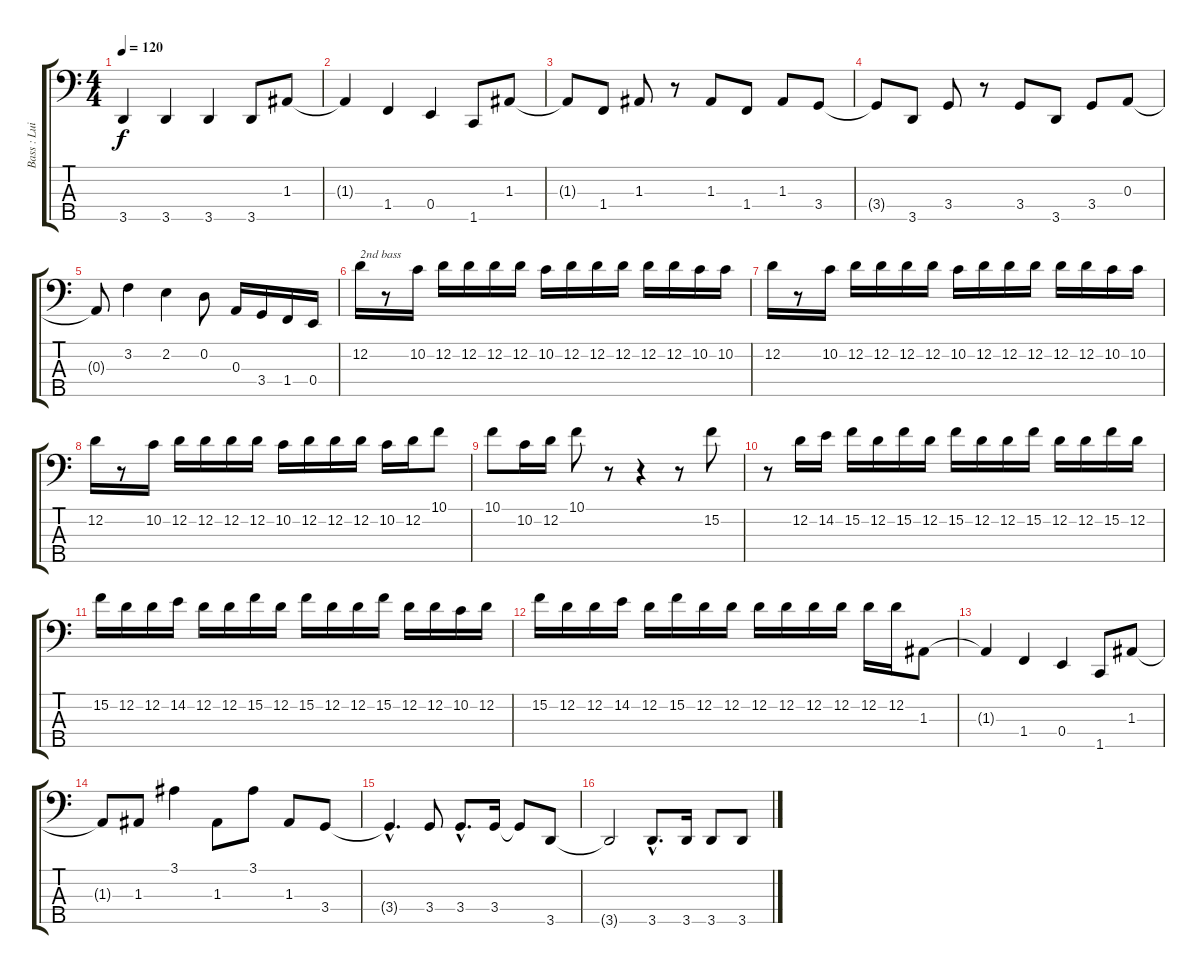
\track ("Bass : Luis Mariutti" "Bass : Lui") {instrument slapbass1}
\staff {score tabs}
\tuning (G2 D2 A1 E1 B0) {hide}
\ts (4 4)
\tempo 120
\clef f4
\ks c
3.5.4{dy f} 3.5.4 3.5.4 3.5.8 1.3.8 |
1.3{t}.4 1.4.4 0.4.4 1.5.8 1.3.8 |
1.3{t}.8 1.4.8 1.3.8 r.8 1.3.8 1.4.8 1.3.8 3.4.8 |
3.4{t}.8 3.5.8 3.4.8 r.8 3.4.8 3.5.8 3.4.8 0.3.8 |
0.3{t}.8 3.2.4 2.2.4 0.2.8 0.3.16 3.4.16 1.4.16 0.4.16 |
12.2.16{txt "2nd bass"} r.8 10.2.16 12.2.16 12.2.16 12.2.16 12.2.16 10.2.16 12.2.16 12.2.16 12.2.16 12.2.16 12.2.16 10.2.16 10.2.16 |
12.2.16 r.8 10.2.16 12.2.16 12.2.16 12.2.16 12.2.16 10.2.16 12.2.16 12.2.16 12.2.16 12.2.16 12.2.16 10.2.16 10.2.16 |
12.2.16 r.8 10.2.16 12.2.16 12.2.16 12.2.16 12.2.16 10.2.16 12.2.16 12.2.16 12.2.16 10.2.16 12.2.16 10.1.8 |
10.1.8 10.2.16 12.2.16 10.1.8 r.8 r.4 r.8 15.2.8 |
r.8 12.2.16 14.2.16 15.2.16 12.2.16 15.2.16 12.2.16 15.2.16 12.2.16 12.2.16 15.2.16 12.2.16 12.2.16 15.2.16 12.2.16 |
15.2.16 12.2.16 12.2.16 14.2.16 12.2.16 12.2.16 15.2.16 12.2.16 15.2.16 12.2.16 12.2.16 15.2.16 12.2.16 12.2.16 10.2.16 12.2.16 |
15.2.16 12.2.16 12.2.16 14.2.16 12.2.16 15.2.16 12.2.16 12.2.16 12.2.16 12.2.16 12.2.16 12.2.16 12.2.16 12.2.16 1.3.8 |
1.3{t}.4 1.4.4 0.4.4 1.5.8 1.3.8 |
1.3{t}.8 1.3.8 3.1.4 1.3.8 3.1.8 1.3.8 3.4.8 |
3.4{hac t}.4{d} 3.4.8 3.4{hac}.8{d} 3.4.16 3.4{t}.8 3.5.8 |
3.5{t}.2 3.5{hac}.8{d} 3.5.16 3.5.8 3.5.8
